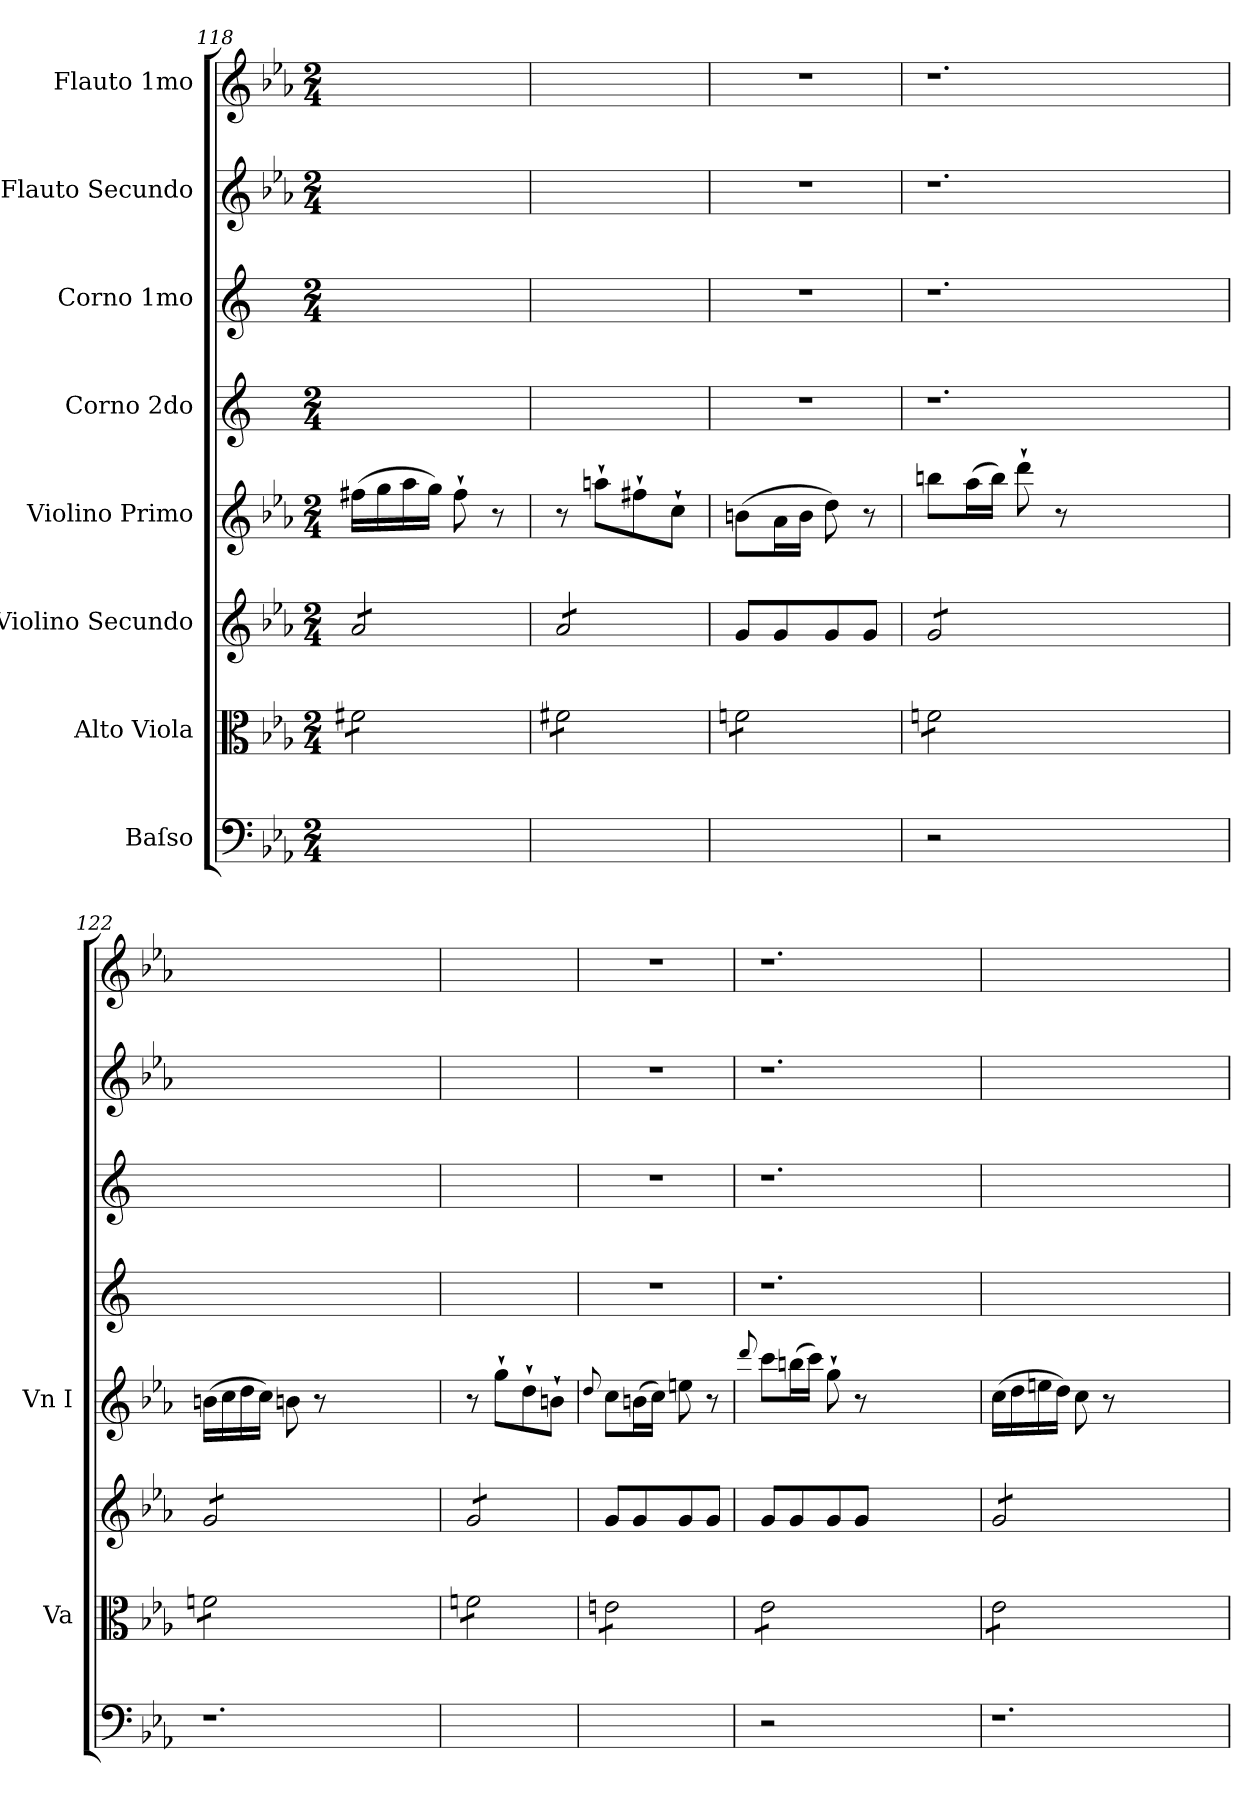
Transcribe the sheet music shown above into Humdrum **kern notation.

**kern	**kern	**kern	**kern	**kern	**kern	**kern	**kern
*part8	*part7	*part6	*part5	*part4	*part3	*part2	*part1
*staff8	*staff7	*staff6	*staff5	*staff4	*staff3	*staff2	*staff1
*I"Baſso	*I"Alto Viola	*I"Violino Secundo	*I"Violino Primo	*I"Corno 2do	*I"Corno 1mo	*I"Flauto Secundo	*I"Flauto 1mo
*	*I'Va	*	*I'Vn I	*	*	*	*
*clefF4	*clefC3	*clefG2	*clefG2	*clefG2	*clefG2	*clefG2	*clefG2
*	*	*	*	*ITrd5c9	*ITrd5c9	*	*
*k[b-e-a-]	*k[b-e-a-]	*k[b-e-a-]	*k[b-e-a-]	*k[b-e-a-]	*k[b-e-a-]	*k[b-e-a-]	*k[b-e-a-]
*M2/4	*M2/4	*M2/4	*M2/4	*M2/4	*M2/4	*M2/4	*M2/4
=118	=118	=118	=118	=118	=118	=118	=118
*	*tremolo	*	*	*	*	*	*
*	*	*tremolo	*	*	*	*	*
2ryy	8f#X\L	8a-/L	(16ff#X\LL	2ryy	2ryy	2ryy	2ryy
.	.	.	16gg\	.	.	.	.
.	8f#X\	8a-/	16aa-\	.	.	.	.
.	.	.	16gg\JJ)	.	.	.	.
.	8f#X\	8a-/	8ff#`\	.	.	.	.
.	8f#X\J	8a-/J	8r	.	.	.	.
=119	=119	=119	=119	=119	=119	=119	=119
2ryy	8f#X\L	8a-/L	8r	2ryy	2ryy	2ryy	2ryy
.	8f#X\	8a-/	8aan`\L	.	.	.	.
.	8f#X\	8a-/	8ff#X`\	.	.	.	.
.	8f#X\J	8a-/J	8cc`\J	.	.	.	.
*	*	*Xtremolo	*	*	*	*	*
=120	=120	=120	=120	=120	=120	=120	=120
2ryy	8fn\L	8g/L	(8bn\L	2r	2r	2r	2r
.	8fn\	8g/	16a-\L	.	.	.	.
.	.	.	16b\JJ	.	.	.	.
.	8fn\	8g/	8dd\)	.	.	.	.
.	8fn\J	8g/J	8r	.	.	.	.
=121	=121	=121	=121	=121	=121	=121	=121
*	*	*tremolo	*	*	*	*	*
2r	8fn\L	8g/L	8bbn\L	1.r	1.r	1.r	1.r
.	8fn\	8g/	(16aa-\L	.	.	.	.
.	.	.	16bb\JJ)	.	.	.	.
.	8fn\	8g/	8ddd`\	.	.	.	.
.	8fn\J	8g/J	8r	.	.	.	.
1ryy	1ryy	1ryy	1ryy	.	.	.	.
=122	=122	=122	=122	=122	=122	=122	=122
1.r	8fn\L	8g/L	(16bn\LL	1.ryy	1.ryy	1.ryy	1.ryy
.	.	.	16cc\	.	.	.	.
.	8fn\	8g/	16dd\	.	.	.	.
.	.	.	16cc\JJ)	.	.	.	.
.	8fn\	8g/	8bn\	.	.	.	.
.	8fn\J	8g/J	8r	.	.	.	.
.	1ryy	1ryy	1ryy	.	.	.	.
=123	=123	=123	=123	=123	=123	=123	=123
2ryy	8fn\L	8g/L	8r	2ryy	2ryy	2ryy	2ryy
.	8fn\	8g/	8gg`\L	.	.	.	.
.	8fn\	8g/	8dd`\	.	.	.	.
.	8fn\J	8g/J	8bn`\J	.	.	.	.
*	*	*Xtremolo	*	*	*	*	*
=124	=124	=124	=124	=124	=124	=124	=124
.	.	.	8qqdd/	.	.	.	.
2ryy	8en\L	8g/L	8cc\L	2r	2r	2r	2r
.	8en\	8g/	(16bn\L	.	.	.	.
.	.	.	16cc\JJ)	.	.	.	.
.	8en\	8g/	8een\	.	.	.	.
.	8en\J	8g/J	8r	.	.	.	.
=125	=125	=125	=125	=125	=125	=125	=125
.	.	.	8qqddd/	.	.	.	.
2r	8e-\L	8g/L	8ccc\L	1.r	1.r	1.r	1.r
.	8e-\	8g/	(16bbn\L	.	.	.	.
.	.	.	16ccc\JJ)	.	.	.	.
.	8e-\	8g/	8gg`\	.	.	.	.
.	8e-\J	8g/J	8r	.	.	.	.
1ryy	1ryy	1ryy	1ryy	.	.	.	.
=126	=126	=126	=126	=126	=126	=126	=126
*	*	*tremolo	*	*	*	*	*
1.r	8e-\L	8g/L	(16cc\LL	1.ryy	1.ryy	1.ryy	1.ryy
.	.	.	16dd\	.	.	.	.
.	8e-\	8g/	16een\	.	.	.	.
.	.	.	16dd\JJ)	.	.	.	.
.	8e-\	8g/	8cc\	.	.	.	.
.	8e-\J	8g/J	8r	.	.	.	.
*	*	*Xtremolo	*	*	*	*	*
*	*Xtremolo	*	*	*	*	*	*
.	1ryy	1ryy	1ryy	.	.	.	.
=	=	=	=	=	=	=	=
*-	*-	*-	*-	*-	*-	*-	*-
